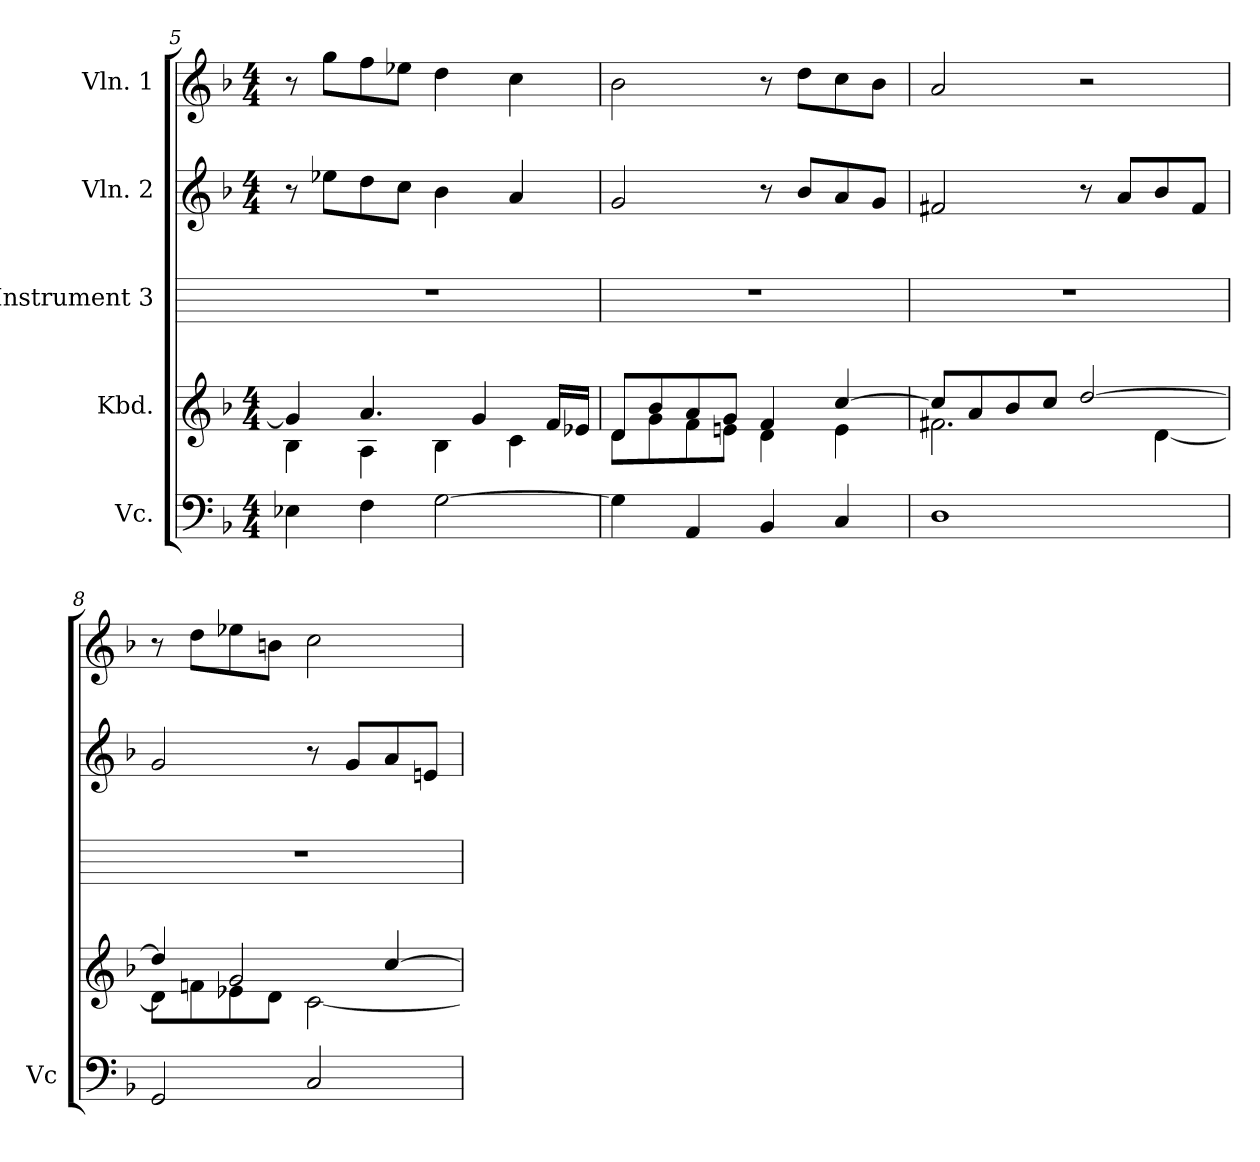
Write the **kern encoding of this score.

**kern	**kern	**kern	**kern	**kern
*part5	*part4	*part3	*part2	*part1
*staff5	*staff4	*staff3	*staff2	*staff1
*I"Vc.	*I"Kbd.	*I"Instrument 3	*I"Vln. 2	*I"Vln. 1
*I'Vc	*	*	*	*
*clefF4	*clefG2	*	*clefG2	*clefG2
*k[b-]	*k[b-]	*	*k[b-]	*k[b-]
*F:	*F:	*	*F:	*F:
*M4/4	*M4/4	*	*M4/4	*M4/4
=5	=5	=5	=5	=5
*	*^	*	*	*
4E-X\	4g/]	4B-\	1r	8r	8r
.	.	.	.	8ee-X\L	8gg\L
4F\	4.a/	4A\	.	8dd\	8ff\
.	.	.	.	8cc\J	8ee-X\J
[<2G\	.	4B-\	.	4b-\	4dd\
.	4g/	.	.	.	.
.	.	4c\	.	4a/	4cc\
.	16f/L	.	.	.	.
.	16e-X/J	.	.	.	.
!!LO:LB:g=z
=6	=6	=6	=6	=6	=6
4G\]	8d/L	8d\L	1r	2g/	2b-\
.	8b-/	8g\	.	.	.
4AA/	8a/	8f\	.	.	.
.	8g/J	8en\J	.	.	.
4BB-/	4f/	4d\	.	8r	8r
.	.	.	.	8b-/L	8dd\L
4C/	[<4cc/	4e\	.	8a/	8cc\
.	.	.	.	8g/J	8b-\J
=7	=7	=7	=7	=7	=7
1D	8cc/L]	2.f#X\	1r	2f#X/	2a/
.	8a/	.	.	.	.
.	8b-/	.	.	.	.
.	8cc/J	.	.	.	.
.	[>2dd/	.	.	8r	2r
.	.	.	.	8a/L	.
.	.	[<4d\	.	8b-/	.
.	.	.	.	8f#/J	.
=8	=8	=8	=8	=8	=8
2GG/	4dd/]	8d\L]	1r	2g/	8r
.	.	8fn\	.	.	8dd\L
.	2g/	8e-X\	.	.	8ee-X\
.	.	8d\J	.	.	8bn\J
2C/	.	[<2c\	.	8r	2cc\
.	.	.	.	8g/L	.
.	[<4cc/	.	.	8a/	.
.	.	.	.	8en/J	.
*	*v	*v	*	*	*
=	=	=	=	=
*-	*-	*-	*-	*-
